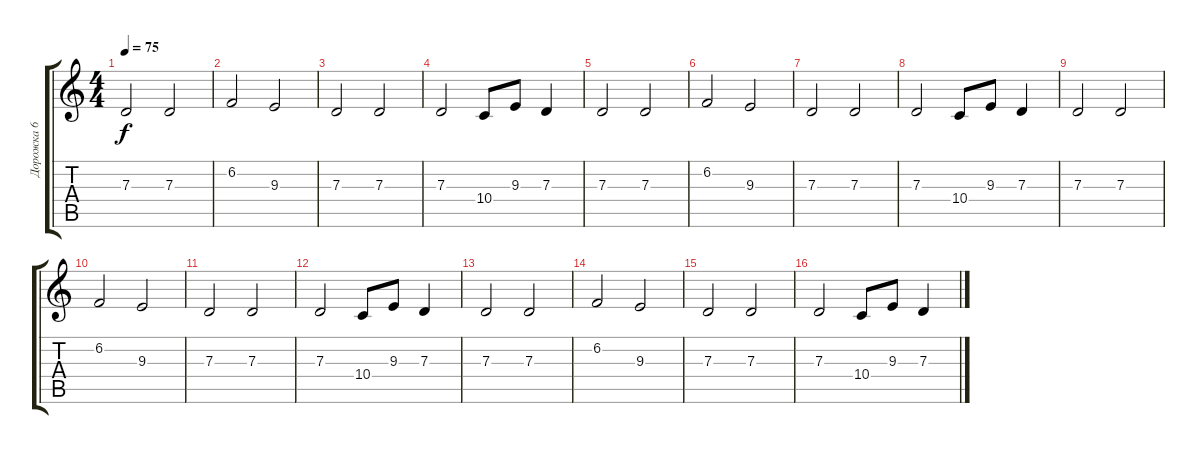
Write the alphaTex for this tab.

\track ("Дорожка 6" "Дорожка 6") {instrument fx7echoes}
\staff {score tabs}
\tuning (E4 B3 G3 D3 A2 E2) {hide}
\ts (4 4)
\tempo 75
\clef g2
\ks c
7.3.2{dy f instrument fx7echoes} 7.3.2 |
6.2.2 9.3.2 |
7.3.2 7.3.2 |
7.3.2 10.4.8 9.3.8 7.3.4 |
7.3.2 7.3.2 |
6.2.2 9.3.2 |
7.3.2 7.3.2 |
7.3.2 10.4.8 9.3.8 7.3.4 |
7.3.2 7.3.2 |
6.2.2 9.3.2 |
7.3.2 7.3.2 |
7.3.2 10.4.8 9.3.8 7.3.4 |
7.3.2 7.3.2 |
6.2.2 9.3.2 |
7.3.2 7.3.2 |
7.3.2 10.4.8 9.3.8 7.3.4
